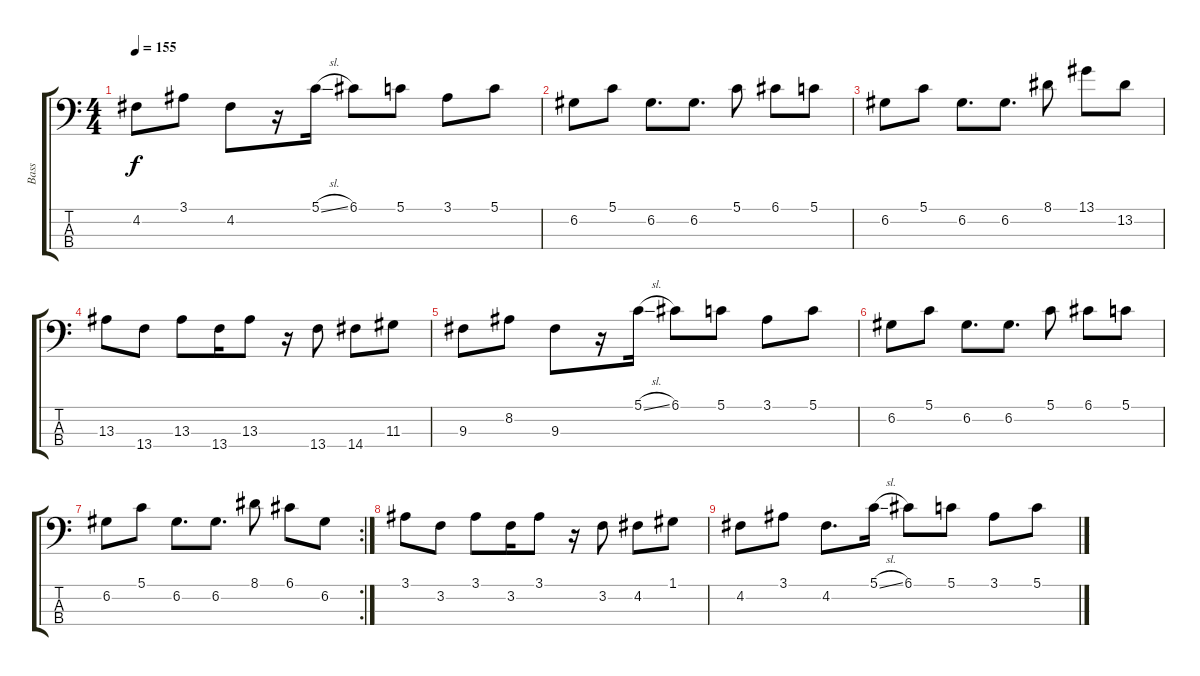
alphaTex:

\track ("Bass" "Bass") {instrument electricbassfinger}
\staff {score tabs}
\tuning (G2 D2 A1 E1) {hide}
\ts (4 4)
\tempo 155
\clef f4
\ks c
4.2.8{dy f} 3.1.8 4.2.8 r.16 5.1{sl}.16 6.1.8 5.1.8 3.1.8 5.1.8 |
6.2.8 5.1.8 6.2.8{d} 6.2.8{d} 5.1.8 6.1.8 5.1.8 |
6.2.8 5.1.8 6.2.8{d} 6.2.8{d} 8.1.8 13.1.8 13.2.8 |
13.3.8 13.4.8 13.3.8 13.4.16 13.3.8 r.16 13.4.8 14.4.8 11.3.8 |
9.3.8 8.2.8 9.3.8 r.16 5.1{sl}.16 6.1.8 5.1.8 3.1.8 5.1.8 |
6.2.8 5.1.8 6.2.8{d} 6.2.8{d} 5.1.8 6.1.8 5.1.8 |
\rc 2
6.2.8 5.1.8 6.2.8{d} 6.2.8{d} 8.1.8 6.1.8 6.2.8 |
3.1.8 3.2.8 3.1.8 3.2.16 3.1.8 r.16 3.2.8 4.2.8 1.1.8 |
4.2.8 3.1.8 4.2.8{d} 5.1{sl}.16 6.1.8 5.1.8 3.1.8 5.1.8
